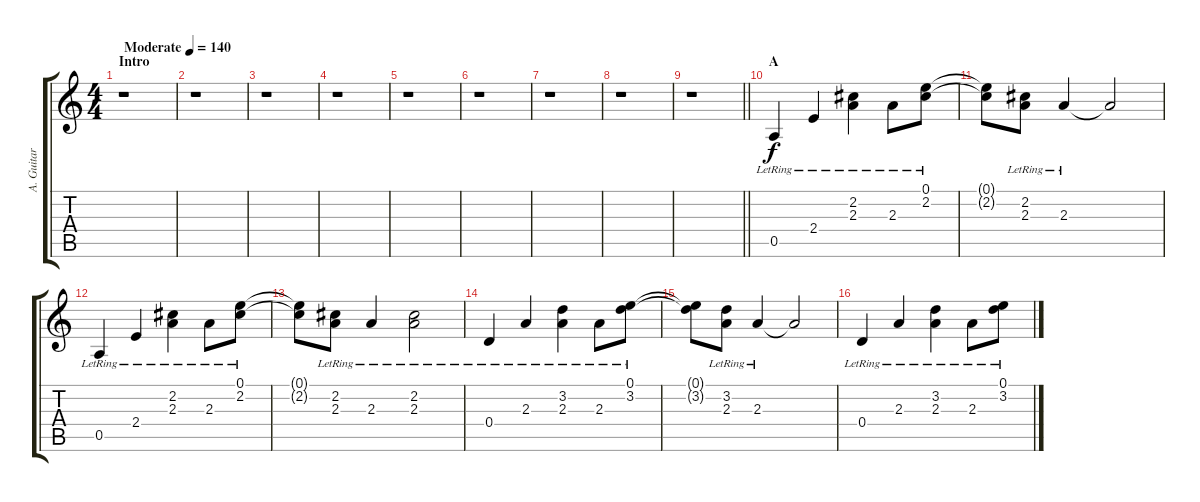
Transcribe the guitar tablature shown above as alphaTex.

\track ("A. Guitar II" "A. Guitar ") {instrument acousticguitarnylon}
\staff {score tabs}
\tuning (E4 B3 G3 D3 A2 E2) {hide}
\ts (4 4)
\section ("" "Intro")
\tempo (140 "Moderate")
\clef g2
\ks c
r.1{dy f instrument acousticguitarnylon} |
r.1 |
r.1 |
r.1 |
r.1 |
r.1 |
r.1 |
r.1 |
\barLineRight lightlight
r.1 |
\section ("" "A")
0.5{lr}.4 2.4{lr}.4 (2.2{lr} 2.3{lr}).4 2.3{lr}.8 (0.1{lr} 2.2{lr}).8 |
(0.1{t} 2.2{t}).8 (2.2{lr} 2.3{lr}).8 2.3{lr}.4 2.3{t}.2 |
0.5{lr}.4 2.4{lr}.4 (2.2{lr} 2.3{lr}).4 2.3{lr}.8 (0.1{lr} 2.2{lr}).8 |
(0.1{t} 2.2{t}).8 (2.2{lr} 2.3{lr}).8 2.3{lr}.4 (2.2{lr} 2.3{lr}).2 |
0.4{lr}.4 2.3{lr}.4 (3.2{lr} 2.3{lr}).4 2.3{lr}.8 (0.1{lr} 3.2{lr}).8 |
(0.1{t} 3.2{t}).8 (3.2{lr} 2.3{lr}).8 2.3{lr}.4 2.3{t}.2 |
0.4{lr}.4 2.3{lr}.4 (3.2{lr} 2.3{lr}).4 2.3{lr}.8 (0.1{lr} 3.2{lr}).8
